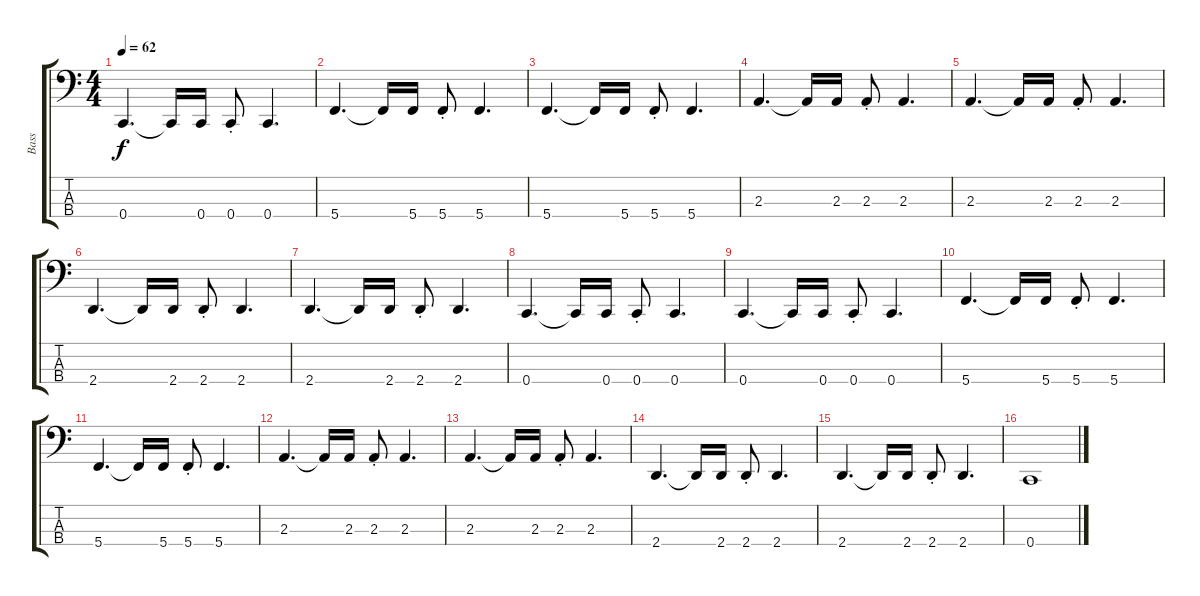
\track ("Bass" "Bass") {instrument electricbassfinger}
\staff {score tabs}
\tuning (G2 C2 G1 C1) {hide}
\ts (4 4)
\tempo 62
\clef f4
\ks c
0.4.4{d dy f} 0.4{t}.16 0.4.16 0.4{st}.8 0.4.4{d} |
5.4.4{d} 5.4{t}.16 5.4.16 5.4{st}.8 5.4.4{d} |
5.4.4{d} 5.4{t}.16 5.4.16 5.4{st}.8 5.4.4{d} |
2.3.4{d} 2.3{t}.16 2.3.16 2.3{st}.8 2.3.4{d} |
2.3.4{d} 2.3{t}.16 2.3.16 2.3{st}.8 2.3.4{d} |
2.4.4{d} 2.4{t}.16 2.4.16 2.4{st}.8 2.4.4{d} |
2.4.4{d} 2.4{t}.16 2.4.16 2.4{st}.8 2.4.4{d} |
0.4.4{d} 0.4{t}.16 0.4.16 0.4{st}.8 0.4.4{d} |
0.4.4{d} 0.4{t}.16 0.4.16 0.4{st}.8 0.4.4{d} |
5.4.4{d} 5.4{t}.16 5.4.16 5.4{st}.8 5.4.4{d} |
5.4.4{d} 5.4{t}.16 5.4.16 5.4{st}.8 5.4.4{d} |
2.3.4{d} 2.3{t}.16 2.3.16 2.3{st}.8 2.3.4{d} |
2.3.4{d} 2.3{t}.16 2.3.16 2.3{st}.8 2.3.4{d} |
2.4.4{d} 2.4{t}.16 2.4.16 2.4{st}.8 2.4.4{d} |
2.4.4{d} 2.4{t}.16 2.4.16 2.4{st}.8 2.4.4{d} |
0.4.1
